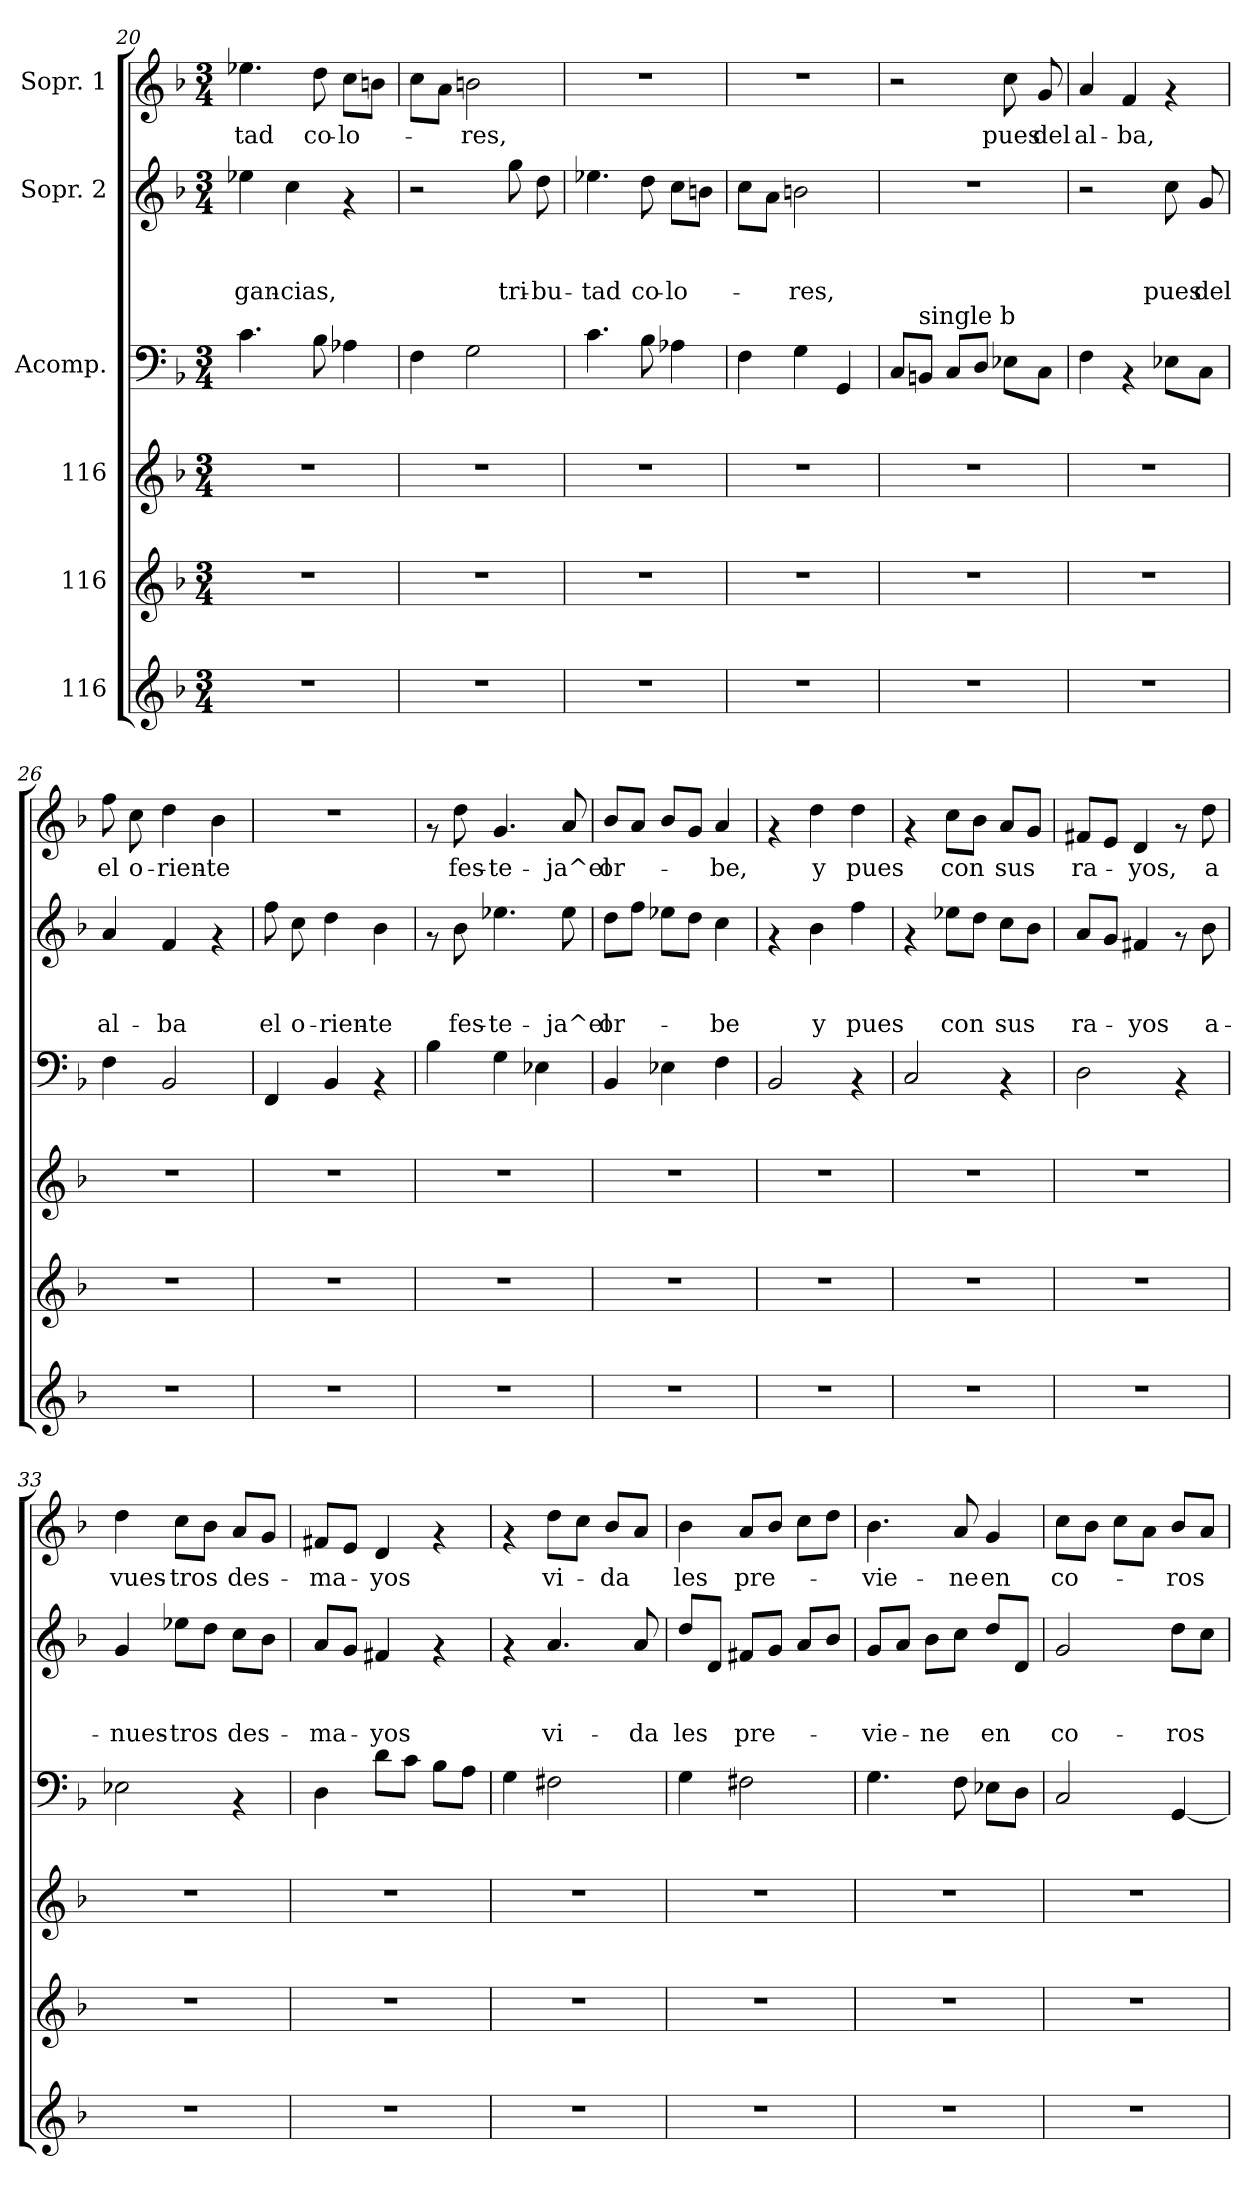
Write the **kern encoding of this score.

**kern	**kern	**kern	**kern	**kern	**text	**text	**text	**kern	**text
*part6	*part5	*part4	*part3	*part2	*part2	*part2	*part2	*part1	*part1
*staff6	*staff5	*staff4	*staff3	*staff2	*staff2	*staff2	*staff2	*staff1	*staff1
*I"116	*I"116	*I"116	*I"Acomp.	*I"Sopr. 2	*	*	*	*I"Sopr. 1	*
*clefG2	*clefG2	*clefG2	*clefF4	*clefG2	*	*	*	*clefG2	*
*k[b-]	*k[b-]	*k[b-]	*k[b-]	*k[b-]	*	*	*	*k[b-]	*
*F:	*F:	*F:	*F:	*F:	*	*	*	*F:	*
*M3/4	*M3/4	*M3/4	*M3/4	*M3/4	*	*	*	*M3/4	*
=20	=20	=20	=20	=20	=20	=20	=20	=20	=20
!	!	!	!	!	!	!	!LO:LY:b	!	!LO:LY:b
2.r	2.r	2.r	4.c\	4ee-X\	.	.	-gan-	4.ee-X\	-tad
!	!	!	!	!	!	!	!LO:LY:b	!	!
.	.	.	.	4cc\	.	.	-cias,	.	.
!	!	!	!	!	!	!	!	!	!LO:LY:b
.	.	.	8B-\	.	.	.	.	8dd\	co-
!	!	!	!	!	!	!	!	!	!LO:LY:b
.	.	.	4A-X\	4rf	.	.	.	8cc\L	-lo-
.	.	.	.	.	.	.	.	8bn\J	.
=21	=21	=21	=21	=21	=21	=21	=21	=21	=21
2.r	2.r	2.r	4F\	2r	.	.	.	8cc\L	.
.	.	.	.	.	.	.	.	8a\J	.
!	!	!	!	!	!	!	!	!	!LO:LY:b
.	.	.	2G\	.	.	.	.	2bn\	-res,
!	!	!	!	!	!	!	!LO:LY:b	!	!
.	.	.	.	8gg\	.	.	tri-	.	.
!	!	!	!	!	!	!	!LO:LY:b	!	!
.	.	.	.	8dd\	.	.	-bu-	.	.
!!LO:PB:g=z
=22	=22	=22	=22	=22	=22	=22	=22	=22	=22
!	!	!	!	!	!	!	!LO:LY:b	!	!
2.r	2.r	2.r	4.c\	4.ee-X\	.	.	-tad	2.r	.
!	!	!	!	!	!	!	!LO:LY:b	!	!
.	.	.	8B-\	8dd\	.	.	co-	.	.
!	!	!	!	!	!	!	!LO:LY:b	!	!
.	.	.	4A-X\	8cc\L	.	.	-lo-	.	.
.	.	.	.	8bn\J	.	.	.	.	.
=23	=23	=23	=23	=23	=23	=23	=23	=23	=23
2.r	2.r	2.r	4F\	8cc\L	.	.	.	2.r	.
.	.	.	.	8a\J	.	.	.	.	.
!	!	!	!	!	!	!	!LO:LY:b	!	!
.	.	.	4G\	2bn\	.	.	-res,	.	.
.	.	.	4GG/	.	.	.	.	.	.
=24	=24	=24	=24	=24	=24	=24	=24	=24	=24
2.r	2.r	2.r	8C/L	2.r	.	.	.	2r	.
!	!	!	!LO:TX:a:t=single b	!	!	!	!	!	!
.	.	.	8BB/J	.	.	.	.	.	.
.	.	.	8C/L	.	.	.	.	.	.
.	.	.	8D/J	.	.	.	.	.	.
!	!	!	!	!	!	!	!	!	!LO:LY:b
.	.	.	8E-X\L	.	.	.	.	8cc\	pues
!	!	!	!	!	!	!	!	!	!LO:LY:b
.	.	.	8C\J	.	.	.	.	8g/	del
=25	=25	=25	=25	=25	=25	=25	=25	=25	=25
!	!	!	!	!	!	!	!	!	!LO:LY:b
2.r	2.r	2.r	4F\	2r	.	.	.	4a/	al-
!	!	!	!	!	!	!	!	!	!LO:LY:b
.	.	.	4rAA	.	.	.	.	4f/	-ba,
!	!	!	!	!	!	!	!LO:LY:b	!	!
.	.	.	8E-X\L	8cc\	.	.	pues	4rf	.
!	!	!	!	!	!	!	!LO:LY:b	!	!
.	.	.	8C\J	8g/	.	.	del	.	.
=26	=26	=26	=26	=26	=26	=26	=26	=26	=26
!	!	!	!	!	!	!	!LO:LY:b	!	!LO:LY:b
2.r	2.r	2.r	4F\	4a/	.	.	al-	8ff\	el
!	!	!	!	!	!	!	!	!	!LO:LY:b
.	.	.	.	.	.	.	.	8cc\	o-
!	!	!	!	!	!	!	!LO:LY:b	!	!LO:LY:b
.	.	.	2BB-/	4f/	.	.	-ba	4dd\	-rien-
!	!	!	!	!	!	!	!	!	!LO:LY:b
.	.	.	.	4rf	.	.	.	4b-\	-te
!!LO:LB:g=z
=27	=27	=27	=27	=27	=27	=27	=27	=27	=27
!	!	!	!	!	!	!	!LO:LY:b	!	!
2.r	2.r	2.r	4FF/	8ff\	.	.	el	2.r	.
!	!	!	!	!	!	!	!LO:LY:b	!	!
.	.	.	.	8cc\	.	.	o-	.	.
!	!	!	!	!	!	!	!LO:LY:b	!	!
.	.	.	4BB-/	4dd\	.	.	-rien-	.	.
!	!	!	!	!	!	!	!LO:LY:b	!	!
.	.	.	4rAA	4b-\	.	.	-te	.	.
=28	=28	=28	=28	=28	=28	=28	=28	=28	=28
2.r	2.r	2.r	4B-\	8rf	.	.	.	8rf	.
!	!	!	!	!	!	!	!LO:LY:b	!	!LO:LY:b
.	.	.	.	8b-\	.	.	fes-	8dd\	fes-
!	!	!	!	!	!	!	!LO:LY:b	!	!LO:LY:b
.	.	.	4G\	4.ee-X\	.	.	-te-	4.g/	-te-
.	.	.	4E-X\	.	.	.	.	.	.
!	!	!	!	!	!	!	!LO:LY:b	!	!LO:LY:b
.	.	.	.	8ee-\	.	.	-ja^el	8a/	-ja^el
=29	=29	=29	=29	=29	=29	=29	=29	=29	=29
!	!	!	!	!	!	!	!LO:LY:b	!	!LO:LY:b
2.r	2.r	2.r	4BB-/	8dd\L	.	.	or-	8b-/L	or-
.	.	.	.	8ff\J	.	.	.	8a/J	.
.	.	.	4E-X\	8ee-X\L	.	.	.	8b-/L	.
.	.	.	.	8dd\J	.	.	.	8g/J	.
!	!	!	!	!	!	!	!LO:LY:b	!	!LO:LY:b
.	.	.	4F\	4cc\	.	.	-be	4a/	-be,
=30	=30	=30	=30	=30	=30	=30	=30	=30	=30
2.r	2.r	2.r	2BB-/	4rf	.	.	.	4rf	.
!	!	!	!	!	!	!	!LO:LY:b	!	!LO:LY:b
.	.	.	.	4b-\	.	.	y	4dd\	y
!	!	!	!	!	!	!	!LO:LY:b	!	!LO:LY:b
.	.	.	4rAA	4ff\	.	.	pues	4dd\	pues
=31	=31	=31	=31	=31	=31	=31	=31	=31	=31
2.r	2.r	2.r	2C/	4rf	.	.	.	4rf	.
!	!	!	!	!	!	!	!LO:LY:b	!	!LO:LY:b
.	.	.	.	8ee-X\L	.	.	con	8cc\L	con
.	.	.	.	8dd\J	.	.	.	8b-\J	.
!	!	!	!	!	!	!	!LO:LY:b	!	!LO:LY:b
.	.	.	4rAA	8cc\L	.	.	sus	8a/L	sus
.	.	.	.	8b-\J	.	.	.	8g/J	.
!!LO:LB:g=z
=32	=32	=32	=32	=32	=32	=32	=32	=32	=32
!	!	!	!LO:N:head=open	!	!	!	!LO:LY:b	!	!LO:LY:b
2.r	2.r	2.r	2D\	8a/L	.	.	ra-	8f#X/L	ra-
!	!	!	!	!LO:N:head=solid	!	!	!	!	!
.	.	.	.	8g/J	.	.	.	8e/J	.
!	!	!	!	!LO:N:head=solid	!	!	!LO:LY:b	!	!LO:LY:b
.	.	.	.	4f#X/	.	.	-yos	4d/	-yos,
.	.	.	4rAA	8rf	.	.	.	8rf	.
!	!	!	!	!	!	!	!LO:LY:b	!	!LO:LY:b
.	.	.	.	8b-\	.	.	a-	8dd\	a
=33	=33	=33	=33	=33	=33	=33	=33	=33	=33
!	!	!	!	!	!	!	!LO:LY:b	!	!LO:LY:b
2.r	2.r	2.r	2E-X\	4g/	.	.	-nues-	4dd\	vues-
!	!	!	!	!	!	!	!LO:LY:b	!	!LO:LY:b
.	.	.	.	8ee-X\L	.	.	-tros	8cc\L	-tros
.	.	.	.	8dd\J	.	.	.	8b-\J	.
!	!	!	!	!	!	!	!LO:LY:b	!	!LO:LY:b
.	.	.	4rAA	8cc\L	.	.	des-	8a/L	des-
.	.	.	.	8b-\J	.	.	.	8g/J	.
=34	=34	=34	=34	=34	=34	=34	=34	=34	=34
!	!	!	!	!	!	!	!LO:LY:b	!	!LO:LY:b
2.r	2.r	2.r	4D\	8a/L	.	.	-ma-	8f#X/L	-ma-
.	.	.	.	8g/J	.	.	.	8e/J	.
!	!	!	!	!	!	!	!LO:LY:b	!	!LO:LY:b
.	.	.	8d\L	4f#X/	.	.	-yos	4d/	-yos
.	.	.	8c\J	.	.	.	.	.	.
.	.	.	8B-\L	4rf	.	.	.	4rf	.
.	.	.	8A\J	.	.	.	.	.	.
=35	=35	=35	=35	=35	=35	=35	=35	=35	=35
2.r	2.r	2.r	4G\	4rf	.	.	.	4rf	.
!	!	!	!	!	!	!	!LO:LY:b	!	!LO:LY:b
.	.	.	2F#X\	4.a/	.	.	vi-	8dd\L	vi-
.	.	.	.	.	.	.	.	8cc\J	.
!	!	!	!	!	!	!	!	!	!LO:LY:b
.	.	.	.	.	.	.	.	8b-/L	-da
!	!	!	!	!	!	!	!LO:LY:b	!	!
.	.	.	.	8a/	.	.	-da	8a/J	.
=36	=36	=36	=36	=36	=36	=36	=36	=36	=36
!	!	!	!	!	!	!	!LO:LY:b	!	!LO:LY:b
2.r	2.r	2.r	4G\	8dd/L	.	.	les	4b-\	les
.	.	.	.	8d/J	.	.	.	.	.
!	!	!	!	!	!	!	!LO:LY:b	!	!LO:LY:b
.	.	.	2F#X\	8f#X/L	.	.	pre-	8a/L	pre-
.	.	.	.	8g/J	.	.	.	8b-/J	.
.	.	.	.	8a/L	.	.	.	8cc\L	.
.	.	.	.	8b-/J	.	.	.	8dd\J	.
!!LO:LB:g=z
=37	=37	=37	=37	=37	=37	=37	=37	=37	=37
!	!	!	!	!	!	!	!LO:LY:b	!	!LO:LY:b
2.r	2.r	2.r	4.G\	8g/L	.	.	-vie-	4.b-\	-vie-
.	.	.	.	8a/J	.	.	.	.	.
!	!	!	!	!	!	!	!LO:LY:b	!	!
.	.	.	.	8b-\L	.	.	-ne	.	.
!	!	!	!	!	!	!	!	!	!LO:LY:b
.	.	.	8F\	8cc\J	.	.	.	8a/	-ne
!	!	!	!	!	!	!	!LO:LY:b	!	!LO:LY:b
.	.	.	8E-X\L	8dd/L	.	.	en	4g/	en
.	.	.	8D\J	8d/J	.	.	.	.	.
=38	=38	=38	=38	=38	=38	=38	=38	=38	=38
!	!	!	!	!	!	!	!LO:LY:b	!	!LO:LY:b
2.r	2.r	2.r	2C/	2g/	.	.	co-	8cc\L	co-
.	.	.	.	.	.	.	.	8b-\J	.
.	.	.	.	.	.	.	.	8cc\L	.
.	.	.	.	.	.	.	.	8a\J	.
!	!	!	!	!	!	!	!LO:LY:b	!	!LO:LY:b
.	.	.	[<4GG/	8dd\L	.	.	-ros	8b-/L	-ros
.	.	.	.	8cc\J	.	.	.	8a/J	.
=	=	=	=	=	=	=	=	=	=
*-	*-	*-	*-	*-	*-	*-	*-	*-	*-
